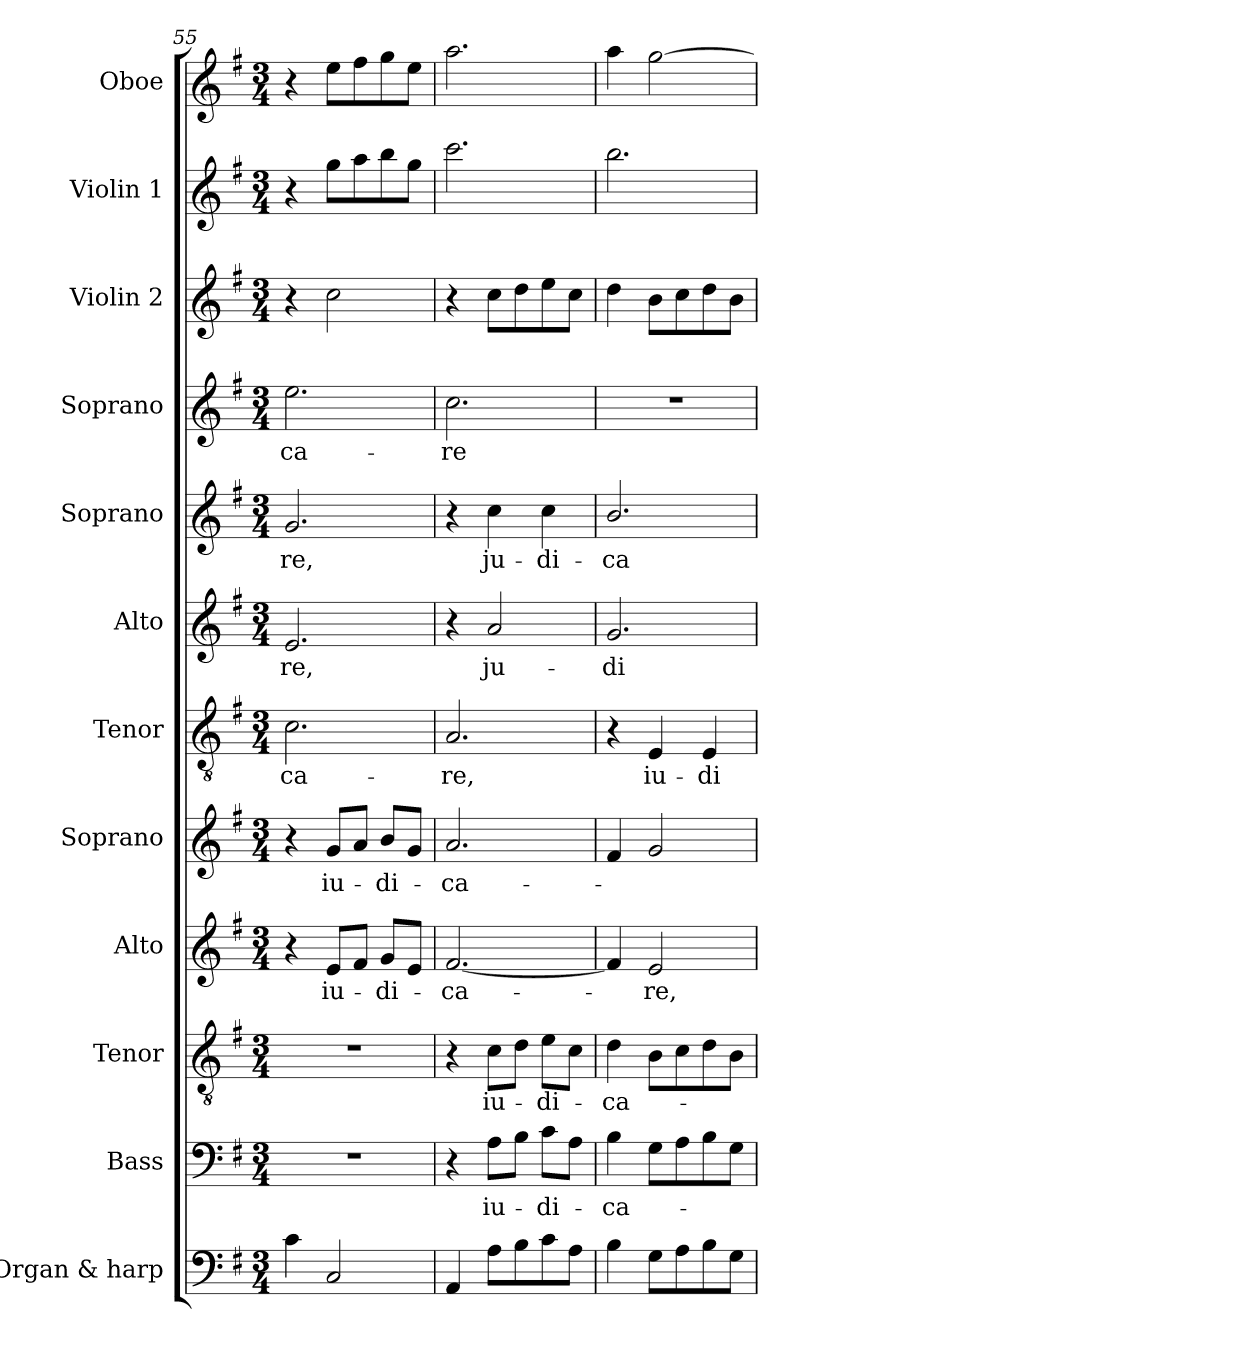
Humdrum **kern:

**kern	**kern	**text	**kern	**text	**kern	**text	**kern	**text	**kern	**text	**kern	**text	**kern	**text	**kern	**text	**kern	**kern	**kern
*part12	*part11	*part11	*part10	*part10	*part9	*part9	*part8	*part8	*part7	*part7	*part6	*part6	*part5	*part5	*part4	*part4	*part3	*part2	*part1
*staff12	*staff11	*staff11	*staff10	*staff10	*staff9	*staff9	*staff8	*staff8	*staff7	*staff7	*staff6	*staff6	*staff5	*staff5	*staff4	*staff4	*staff3	*staff2	*staff1
*I"Organ & harp	*I"Bass	*	*I"Tenor	*	*I"Alto	*	*I"Soprano	*	*I"Tenor	*	*I"Alto	*	*I"Soprano	*	*I"Soprano	*	*I"Violin 2	*I"Violin 1	*I"Oboe
*I'Org. & H.	*I'B.	*	*I'T.	*	*I'A.	*	*I'S.	*	*I'T.	*	*I'A.	*	*I'S.	*	*I'S.	*	*I'Vln. 2	*I'Vln. 1	*I'Ob.
*clefF4	*clefF4	*	*clefGv2	*	*clefG2	*	*clefG2	*	*clefGv2	*	*clefG2	*	*clefG2	*	*clefG2	*	*clefG2	*clefG2	*clefG2
*	*	*	*ITrd7c12	*	*	*	*	*	*ITrd7c12	*	*	*	*	*	*	*	*	*	*
*k[f#]	*k[f#]	*	*k[f#]	*	*k[f#]	*	*k[f#]	*	*k[f#]	*	*k[f#]	*	*k[f#]	*	*k[f#]	*	*k[f#]	*k[f#]	*k[f#]
*G:	*G:	*	*G:	*	*G:	*	*G:	*	*G:	*	*G:	*	*G:	*	*G:	*	*G:	*G:	*G:
*M3/4	*M3/4	*	*M3/4	*	*M3/4	*	*M3/4	*	*M3/4	*	*M3/4	*	*M3/4	*	*M3/4	*	*M3/4	*M3/4	*M3/4
=55	=55	=55	=55	=55	=55	=55	=55	=55	=55	=55	=55	=55	=55	=55	=55	=55	=55	=55	=55
!	!LO:N:vis=1	!	!LO:N:vis=1	!	!	!	!	!	!	!	!	!	!	!	!	!	!	!	!
!	!	!	!	!	!	!	!	!	!	!LO:LY:b:color=#000000	!	!	!	!	!	!	!	!	!
!	!	!	!	!	!	!	!	!	!	!	!	!LO:LY:b:color=#000000	!	!	!	!	!	!	!
!	!	!	!	!	!	!	!	!	!	!	!	!	!	!LO:LY:b:color=#000000	!	!	!	!	!
!	!	!	!	!	!	!	!	!	!	!	!	!	!	!	!	!LO:LY:b:color=#000000	!	!	!
4ci\	2.r	.	2.r	.	4r	.	4r	.	2.Ci\	-ca-	2.ei/	-re,	2.gi/	-re,	2.eei\	-ca-	4r	4r	4r
!	!	!	!	!	!	!LO:LY:b:color=#000000	!	!	!	!	!	!	!	!	!	!	!	!	!
!	!	!	!	!	!	!	!	!LO:LY:b:color=#000000	!	!	!	!	!	!	!	!	!	!	!
2Ci/	.	.	.	.	8ei/L	iu-	8gi/L	iu-	.	.	.	.	.	.	.	.	2cci\	8ggi\L	8eei\L
.	.	.	.	.	8f#i/J	.	8ai/J	.	.	.	.	.	.	.	.	.	.	8aai\	8ff#i\
!	!	!	!	!	!	!LO:LY:b:color=#000000	!	!	!	!	!	!	!	!	!	!	!	!	!
!	!	!	!	!	!	!	!	!LO:LY:b:color=#000000	!	!	!	!	!	!	!	!	!	!	!
.	.	.	.	.	8gi/L	-di-	8bi/L	-di-	.	.	.	.	.	.	.	.	.	8bbi\	8ggi\
.	.	.	.	.	8ei/J	.	8gi/J	.	.	.	.	.	.	.	.	.	.	8ggi\J	8eei\J
=56	=56	=56	=56	=56	=56	=56	=56	=56	=56	=56	=56	=56	=56	=56	=56	=56	=56	=56	=56
!	!	!	!	!	!	!LO:LY:b:color=#000000	!	!	!	!	!	!	!	!	!	!	!	!	!
!	!	!	!	!	!	!	!	!LO:LY:b:color=#000000	!	!	!	!	!	!	!	!	!	!	!
!	!	!	!	!	!	!	!	!	!	!LO:LY:b:color=#000000	!	!	!	!	!	!	!	!	!
!	!	!	!	!	!	!	!	!	!	!	!	!	!	!	!	!LO:LY:b:color=#000000	!	!	!
4AAi/	4r	.	4r	.	[2.f#i/	-ca-	2.ai/	-ca-	2.AAi/	-re,	4r	.	4r	.	2.cci\	-re	4r	2.ccci\	2.aai\
!	!	!LO:LY:b:color=#000000	!	!	!	!	!	!	!	!	!	!	!	!	!	!	!	!	!
!	!	!	!	!LO:LY:b:color=#000000	!	!	!	!	!	!	!	!	!	!	!	!	!	!	!
!	!	!	!	!	!	!	!	!	!	!	!	!LO:LY:b:color=#000000	!	!	!	!	!	!	!
!	!	!	!	!	!	!	!	!	!	!	!	!	!	!LO:LY:b:color=#000000	!	!	!	!	!
8Ai\L	8Ai\L	iu-	8Ci\L	iu-	.	.	.	.	.	.	2ai/	ju-	4cci\	ju-	.	.	8cci\L	.	.
8Bi\	8Bi\J	.	8Di\J	.	.	.	.	.	.	.	.	.	.	.	.	.	8ddi\	.	.
!	!	!LO:LY:b:color=#000000	!	!	!	!	!	!	!	!	!	!	!	!	!	!	!	!	!
!	!	!	!	!LO:LY:b:color=#000000	!	!	!	!	!	!	!	!	!	!	!	!	!	!	!
!	!	!	!	!	!	!	!	!	!	!	!	!	!	!LO:LY:b:color=#000000	!	!	!	!	!
8ci\	8ci\L	-di-	8Ei\L	-di-	.	.	.	.	.	.	.	.	4cci\	-di-	.	.	8eei\	.	.
8Ai\J	8Ai\J	.	8Ci\J	.	.	.	.	.	.	.	.	.	.	.	.	.	8cci\J	.	.
=57	=57	=57	=57	=57	=57	=57	=57	=57	=57	=57	=57	=57	=57	=57	=57	=57	=57	=57	=57
!	!	!LO:LY:b:color=#000000	!	!	!	!	!	!	!	!	!	!	!	!	!	!	!	!	!
!	!	!	!	!LO:LY:b:color=#000000	!	!	!	!	!	!	!	!	!	!	!	!	!	!	!
!	!	!	!	!	!	!	!	!	!	!	!	!LO:LY:b:color=#000000	!	!	!	!	!	!	!
!	!	!	!	!	!	!	!	!	!	!	!	!	!	!LO:LY:b:color=#000000	!LO:N:vis=1	!	!	!	!
4Bi\	4Bi\	-ca-	4Di\	-ca-	4f#i/]	.	4f#i/	.	4r	.	2.gi/	-di-	2.bi/	-ca-	2.r	.	4ddi\	2.bbi\	4aai\
!	!	!	!	!	!	!LO:LY:b:color=#000000	!	!	!	!	!	!	!	!	!	!	!	!	!
!	!	!	!	!	!	!	!	!	!	!LO:LY:b:color=#000000	!	!	!	!	!	!	!	!	!
8Gi\L	8Gi\L	.	8BBi\L	.	2ei/	-re,	2gi/	.	4EEi/	iu-	.	.	.	.	.	.	8bi\L	.	[2ggi\
8Ai\	8Ai\	.	8Ci\	.	.	.	.	.	.	.	.	.	.	.	.	.	8cci\	.	.
!	!	!	!	!	!	!	!	!	!	!LO:LY:b:color=#000000	!	!	!	!	!	!	!	!	!
8Bi\	8Bi\	.	8Di\	.	.	.	.	.	4EEi/	-di-	.	.	.	.	.	.	8ddi\	.	.
8Gi\J	8Gi\J	.	8BBi\J	.	.	.	.	.	.	.	.	.	.	.	.	.	8bi\J	.	.
=	=	=	=	=	=	=	=	=	=	=	=	=	=	=	=	=	=	=	=
*-	*-	*-	*-	*-	*-	*-	*-	*-	*-	*-	*-	*-	*-	*-	*-	*-	*-	*-	*-
